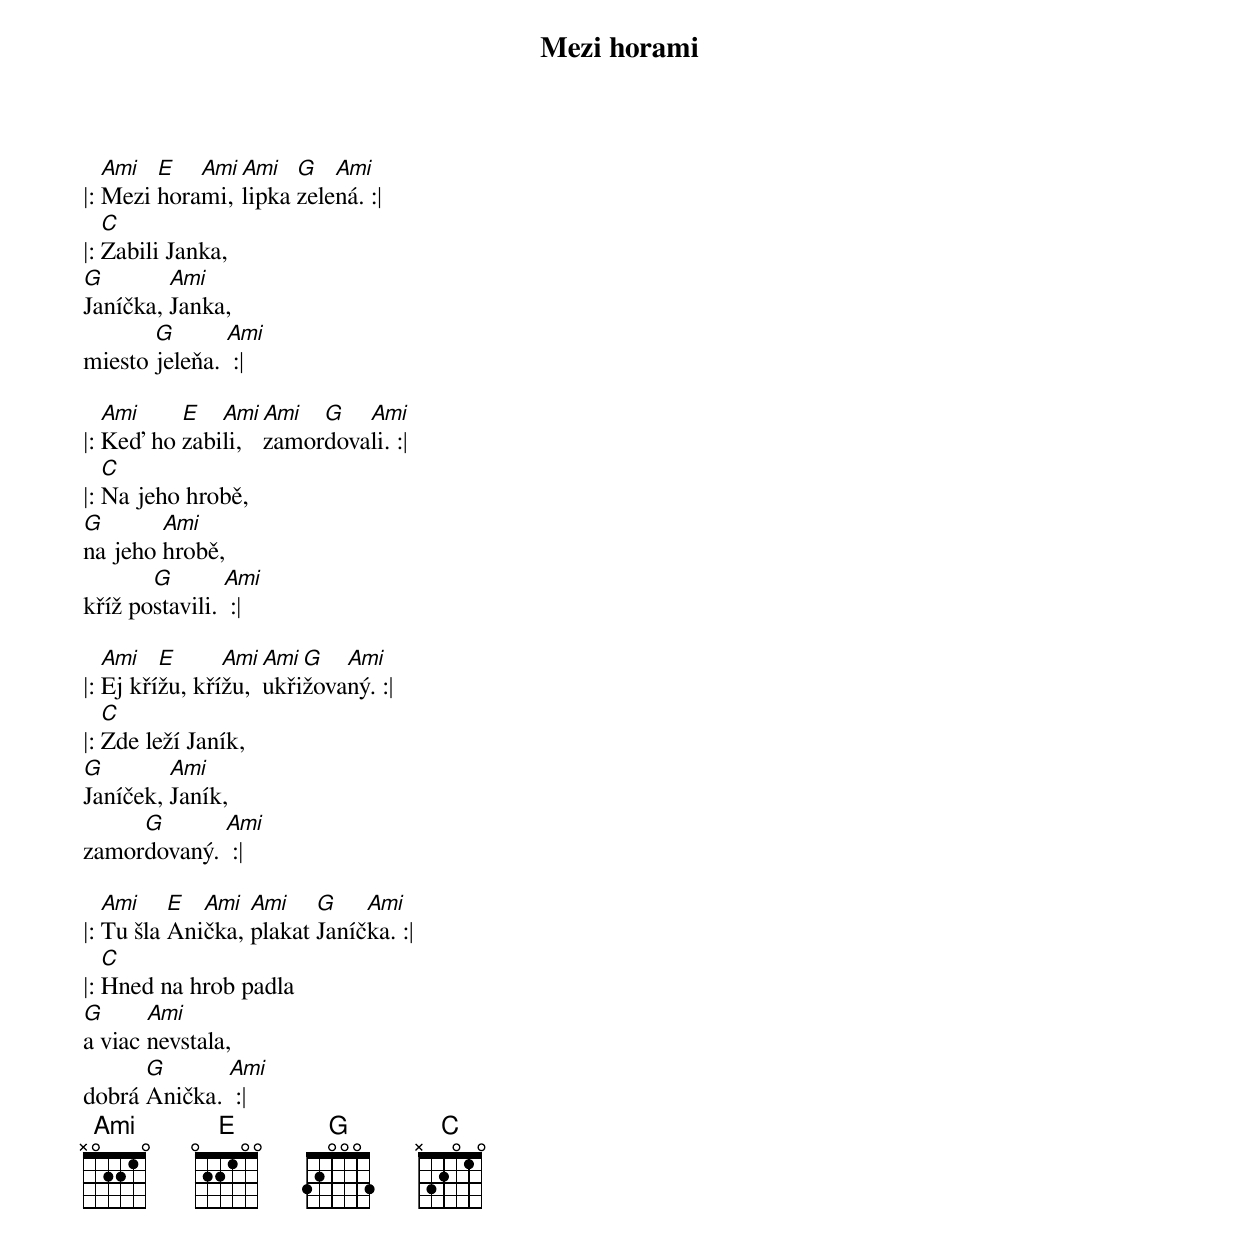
{title: Mezi horami}
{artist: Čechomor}
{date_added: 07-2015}
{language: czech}
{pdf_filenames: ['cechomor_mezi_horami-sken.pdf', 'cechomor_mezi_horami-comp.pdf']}
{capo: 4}
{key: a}
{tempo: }
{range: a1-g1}
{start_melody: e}

|: [Ami]Mezi [E]hora[Ami]mi, [Ami]lipka [G]zele[Ami]ná. :|
|: [C]Zabili Janka,
[G]Janíčka, [Ami]Janka,
miesto [G]jeleňa. [Ami] :|

|: [Ami]Keď ho [E]zabi[Ami]li, [Ami]zamor[G]dova[Ami]li. :|
|: [C]Na jeho hrobě,
[G]na jeho [Ami]hrobě,
kříž po[G]stavili. [Ami] :|

|: [Ami]Ej kří[E]žu, kří[Ami]žu, [Ami]ukři[G]žova[Ami]ný. :|
|: [C]Zde leží Janík,
[G]Janíček, [Ami]Janík,
zamor[G]dovaný. [Ami] :|

|: [Ami]Tu šla [E]Ani[Ami]čka, [Ami]plakat [G]Janíč[Ami]ka. :|
|: [C]Hned na hrob padla
[G]a viac [Ami]nevstala,
dobrá [G]Anička. [Ami] :|
